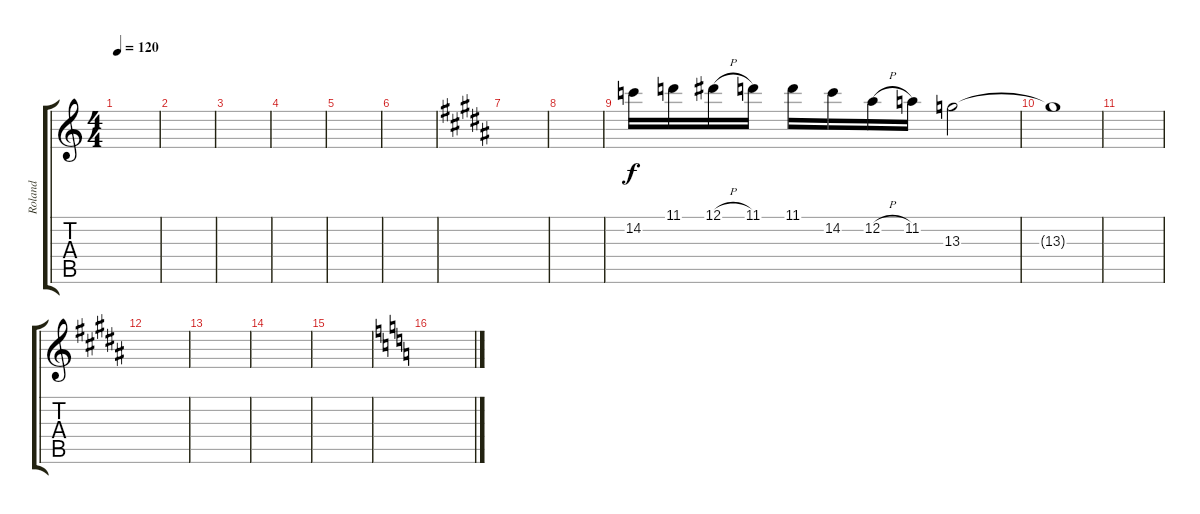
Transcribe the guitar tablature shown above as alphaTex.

\track ("Roland" "Roland") {instrument acousticguitarsteel}
\staff {score tabs}
\tuning (Eb4 Bb3 Gb3 Db3 Ab2 Eb2) {hide}
\ts (4 4)
\tempo 120
\clef g2
\ks aminor
|
|
|
|
|
|
\ks g#minor
|
|
14.2.16{volume 16 instrument distortionguitar} 11.1.16 12.1{h}.16 11.1.16 11.1.16 14.2.16 12.2{h}.16 11.2.16 13.3.2 |
13.3{t}.1 |
|
|
|
|
|
\ks aminor
